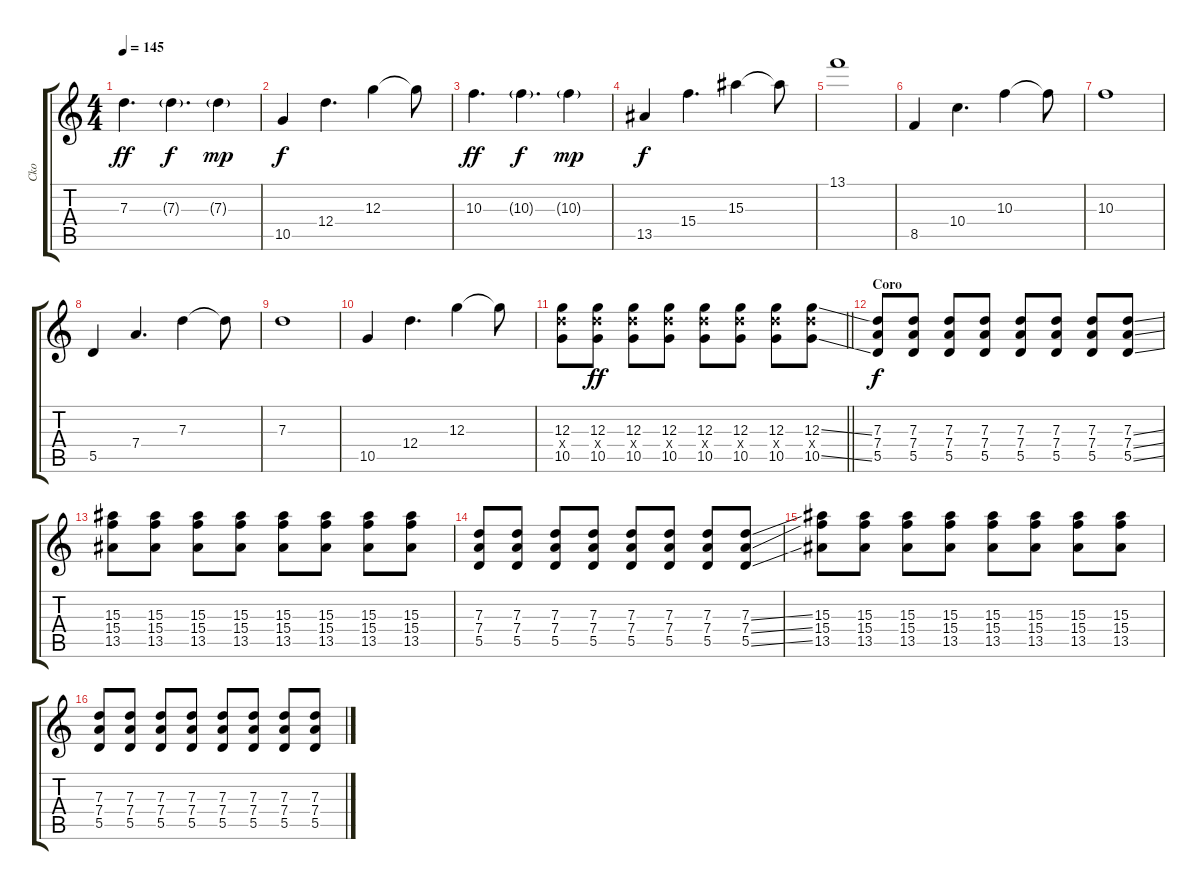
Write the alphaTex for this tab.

\track ("Cko" "Cko") {instrument distortionguitar}
\staff {score tabs}
\tuning (E4 B3 G3 D3 A2 E2) {hide}
\ts (4 4)
\tempo 145
\clef g2
\ks c
7.3.4{d dy ff} 7.3{g}.4{d dy f} 7.3{g}.4{dy mp} |
10.5.4{dy f} 12.4.4{d} 12.3.4 12.3{t}.8 |
10.3.4{d dy ff} 10.3{g}.4{d dy f} 10.3{g}.4{dy mp} |
13.5.4{dy f instrument electricguitarclean} 15.4.4{d} 15.3.4 15.3{t}.8 |
13.1.1 |
8.5.4 10.4.4{d} 10.3.4 10.3{t}.8 |
10.3.1 |
5.5.4 7.4.4{d} 7.3.4 7.3{t}.8 |
7.3.1 |
10.5.4 12.4.4{d} 12.3.4 12.3{t}.8 |
\barLineRight lightlight
(12.3 12.4{x} 10.5).8{instrument distortionguitar} (12.3 12.4{x} 10.5).8{dy ff} (12.3 12.4{x} 10.5).8 (12.3 12.4{x} 10.5).8 (12.3 12.4{x} 10.5).8 (12.3 12.4{x} 10.5).8 (12.3 12.4{x} 10.5).8 (12.3{ss} 12.4{x} 10.5{ss}).8 |
\section ("" "Coro ")
(7.3 7.4 5.5).8{dy f} (7.3 7.4 5.5).8 (7.3 7.4 5.5).8 (7.3 7.4 5.5).8 (7.3 7.4 5.5).8 (7.3 7.4 5.5).8 (7.3 7.4 5.5).8 (7.3{ss} 7.4{ss} 5.5{ss}).8 |
(15.3 15.4 13.5).8 (15.3 15.4 13.5).8 (15.3 15.4 13.5).8 (15.3 15.4 13.5).8 (15.3 15.4 13.5).8 (15.3 15.4 13.5).8 (15.3 15.4 13.5).8 (15.3 15.4 13.5).8 |
(7.3 7.4 5.5).8 (7.3 7.4 5.5).8 (7.3 7.4 5.5).8 (7.3 7.4 5.5).8 (7.3 7.4 5.5).8 (7.3 7.4 5.5).8 (7.3 7.4 5.5).8 (7.3{ss} 7.4{ss} 5.5{ss}).8 |
(15.3 15.4 13.5).8 (15.3 15.4 13.5).8 (15.3 15.4 13.5).8 (15.3 15.4 13.5).8 (15.3 15.4 13.5).8 (15.3 15.4 13.5).8 (15.3 15.4 13.5).8 (15.3 15.4 13.5).8 |
(7.3 7.4 5.5).8 (7.3 7.4 5.5).8 (7.3 7.4 5.5).8 (7.3 7.4 5.5).8 (7.3 7.4 5.5).8 (7.3 7.4 5.5).8 (7.3 7.4 5.5).8 (7.3{ss} 7.4{ss} 5.5{ss}).8
